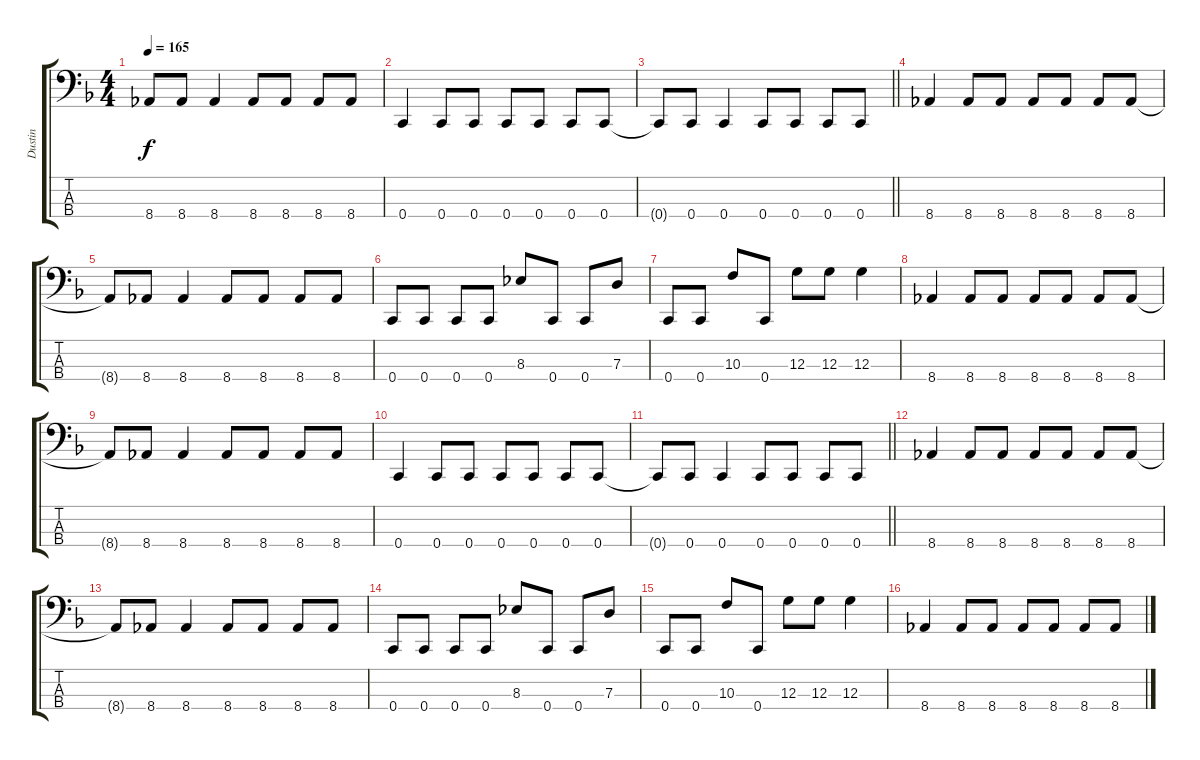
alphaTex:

\track ("Dustin" "Dustin") {instrument electricbasspick}
\staff {score tabs}
\tuning (F2 C2 G1 C1) {hide}
\ts (4 4)
\tempo 165
\clef f4
\ks f
8.4{t}.8{dy f} 8.4.8 8.4.4 8.4.8 8.4.8 8.4.8 8.4.8 |
0.4.4 0.4.8 0.4.8 0.4.8 0.4.8 0.4.8 0.4.8 |
\barLineRight lightlight
0.4{t}.8 0.4.8 0.4.4 0.4.8 0.4.8 0.4.8 0.4.8 |
8.4.4 8.4.8 8.4.8 8.4.8 8.4.8 8.4.8 8.4.8 |
8.4{t}.8 8.4.8 8.4.4 8.4.8 8.4.8 8.4.8 8.4.8 |
0.4.8 0.4.8 0.4.8 0.4.8 8.3.8 0.4.8 0.4.8 7.3.8 |
0.4.8 0.4.8 10.3.8 0.4.8 12.3.8 12.3.8 12.3.4 |
8.4.4 8.4.8 8.4.8 8.4.8 8.4.8 8.4.8 8.4.8 |
8.4{t}.8 8.4.8 8.4.4 8.4.8 8.4.8 8.4.8 8.4.8 |
0.4.4 0.4.8 0.4.8 0.4.8 0.4.8 0.4.8 0.4.8 |
\barLineRight lightlight
0.4{t}.8 0.4.8 0.4.4 0.4.8 0.4.8 0.4.8 0.4.8 |
8.4.4 8.4.8 8.4.8 8.4.8 8.4.8 8.4.8 8.4.8 |
8.4{t}.8 8.4.8 8.4.4 8.4.8 8.4.8 8.4.8 8.4.8 |
0.4.8 0.4.8 0.4.8 0.4.8 8.3.8 0.4.8 0.4.8 7.3.8 |
0.4.8 0.4.8 10.3.8 0.4.8 12.3.8 12.3.8 12.3.4 |
8.4.4 8.4.8 8.4.8 8.4.8 8.4.8 8.4.8 8.4.8
